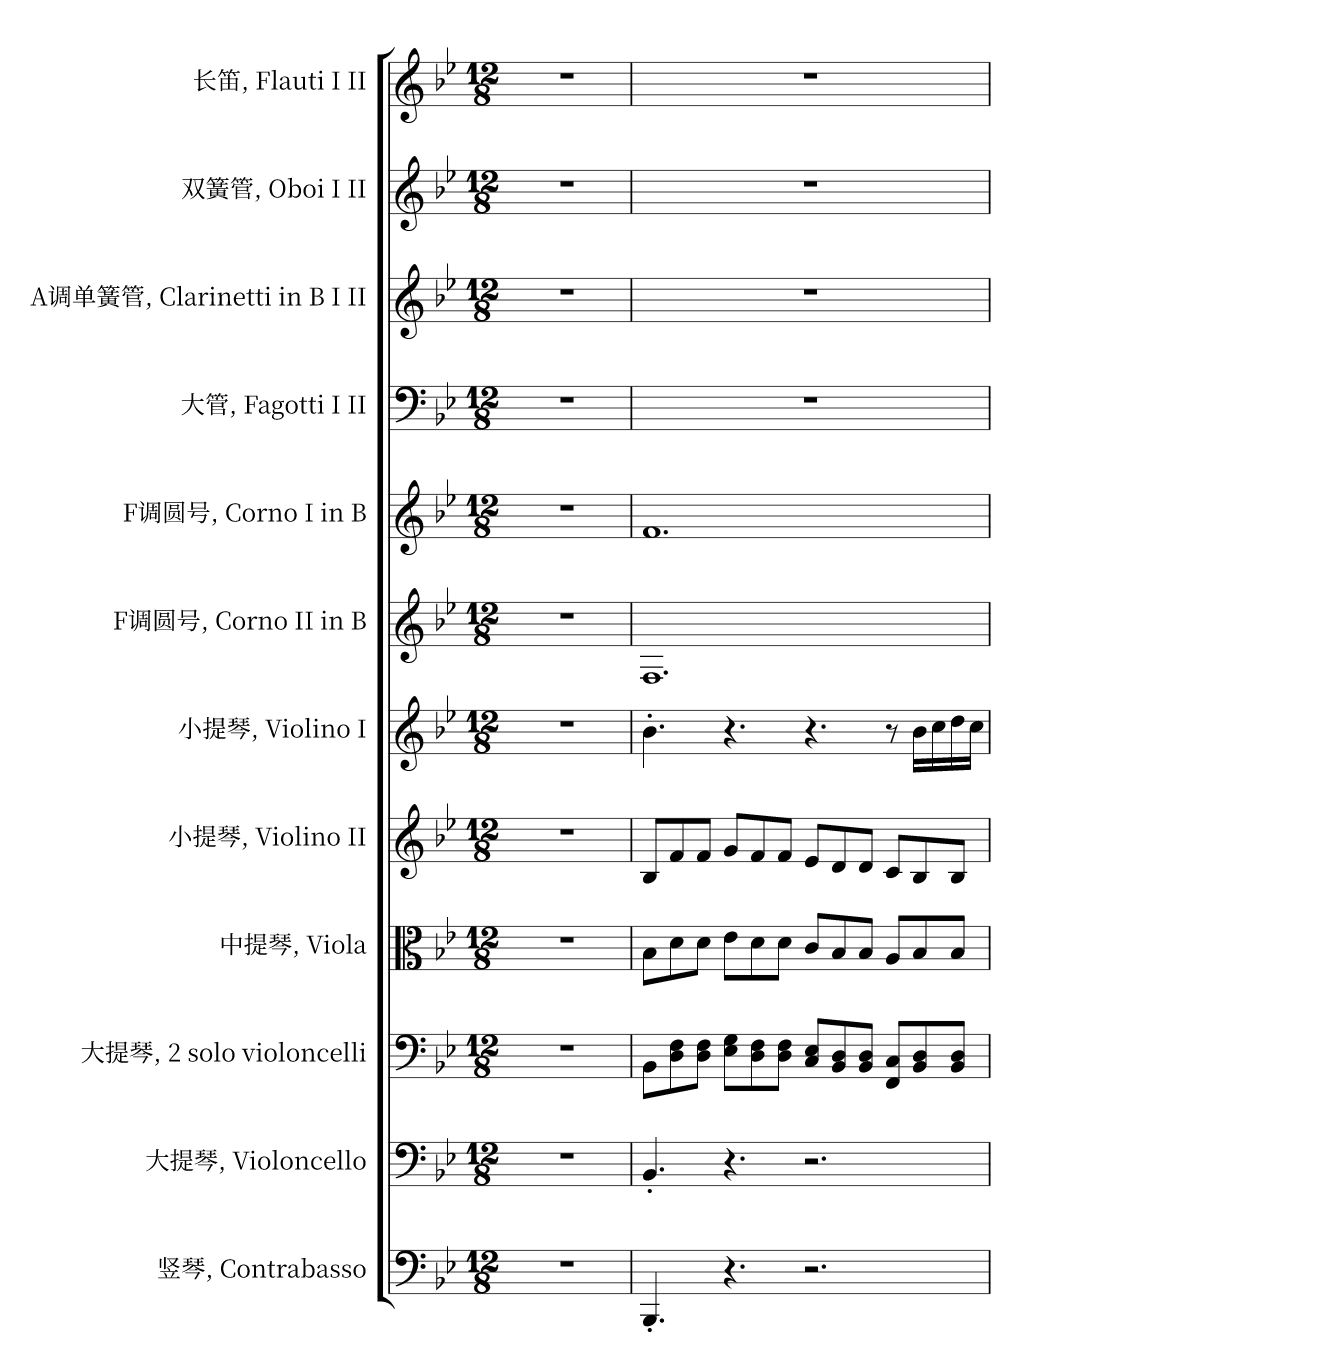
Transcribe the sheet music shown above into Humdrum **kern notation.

**kern	**kern	**kern	**kern	**kern	**kern	**kern	**kern	**kern	**kern	**kern	**kern
*part12	*part11	*part10	*part9	*part8	*part7	*part6	*part5	*part4	*part3	*part2	*part1
*staff12	*staff11	*staff10	*staff9	*staff8	*staff7	*staff6	*staff5	*staff4	*staff3	*staff2	*staff1
*I"竖琴, Contrabasso	*I"大提琴, Violoncello	*I"大提琴, 2 solo violoncelli	*I"中提琴, Viola	*I"小提琴, Violino II	*I"小提琴, Violino I	*I"F调圆号, Corno II in B	*I"F调圆号, Corno I in B	*I"大管, Fagotti I II	*I"A调单簧管, Clarinetti in B I II	*I"双簧管, Oboi I II	*I"长笛, Flauti I II
*	*I'Vc.	*I'Vc.	*I'Vla.	*I'Vln.	*I'Vln.	*	*	*	*I'A Cl.	*I'Ob.	*I'Fl.
*clefF4	*clefF4	*clefF4	*clefC3	*clefG2	*clefG2	*clefG2	*clefG2	*clefF4	*clefG2	*clefG2	*clefG2
*	*	*	*	*	*	*ITrd4c7	*ITrd4c7	*	*ITrd2c3	*	*
*k[b-e-]	*k[b-e-]	*k[b-e-]	*k[b-e-]	*k[b-e-]	*k[b-e-]	*k[b-e-a-]	*k[b-e-a-]	*k[b-e-]	*k[f#]	*k[b-e-]	*k[b-e-]
*M12/8	*M12/8	*M12/8	*M12/8	*M12/8	*M12/8	*M12/8	*M12/8	*M12/8	*M12/8	*M12/8	*M12/8
*MM240	*MM240	*MM240	*MM240	*MM240	*MM240	*MM240	*MM240	*MM240	*MM240	*MM240	*MM240
=1	=1	=1	=1	=1	=1	=1	=1	=1	=1	=1	=1
1.r	1.r	1.r	1.r	1.r	1.r	1.r	1.r	1.r	1.r	1.r	1.r
=2	=2	=2	=2	=2	=2	=2	=2	=2	=2	=2	=2
*	*	*	*	*	*	*	*	*	*	*	*MM58
4.BBB-'/	4.BB-'/	8BB-\L	8B-\L	8B-/L	4.b-'\	1.BB-	1.B-	1.r	1.r	1.r	1.r
.	.	8D\ 8F\	8d\	8f/	.	.	.	.	.	.	.
.	.	8D\ 8F\J	8d\J	8f/J	.	.	.	.	.	.	.
4.r	4.r	8E-\ 8G\L	8e-\L	8g/L	4.r	.	.	.	.	.	.
.	.	8D\ 8F\	8d\	8f/	.	.	.	.	.	.	.
.	.	8D\ 8F\J	8d\J	8f/J	.	.	.	.	.	.	.
2.r	2.r	8C/ 8E-/L	8c/L	8e-/L	4.r	.	.	.	.	.	.
.	.	8BB-/ 8D/	8B-/	8d/	.	.	.	.	.	.	.
.	.	8BB-/ 8D/J	8B-/J	8d/J	.	.	.	.	.	.	.
.	.	8FF/ 8C/L	8A/L	8c/L	8r	.	.	.	.	.	.
.	.	8BB-/ 8D/	8B-/	8B-/	16b-\LL	.	.	.	.	.	.
.	.	.	.	.	16cc\	.	.	.	.	.	.
.	.	8BB-/ 8D/J	8B-/J	8B-/J	16dd\	.	.	.	.	.	.
.	.	.	.	.	16cc\JJ	.	.	.	.	.	.
=	=	=	=	=	=	=	=	=	=	=	=
*-	*-	*-	*-	*-	*-	*-	*-	*-	*-	*-	*-
